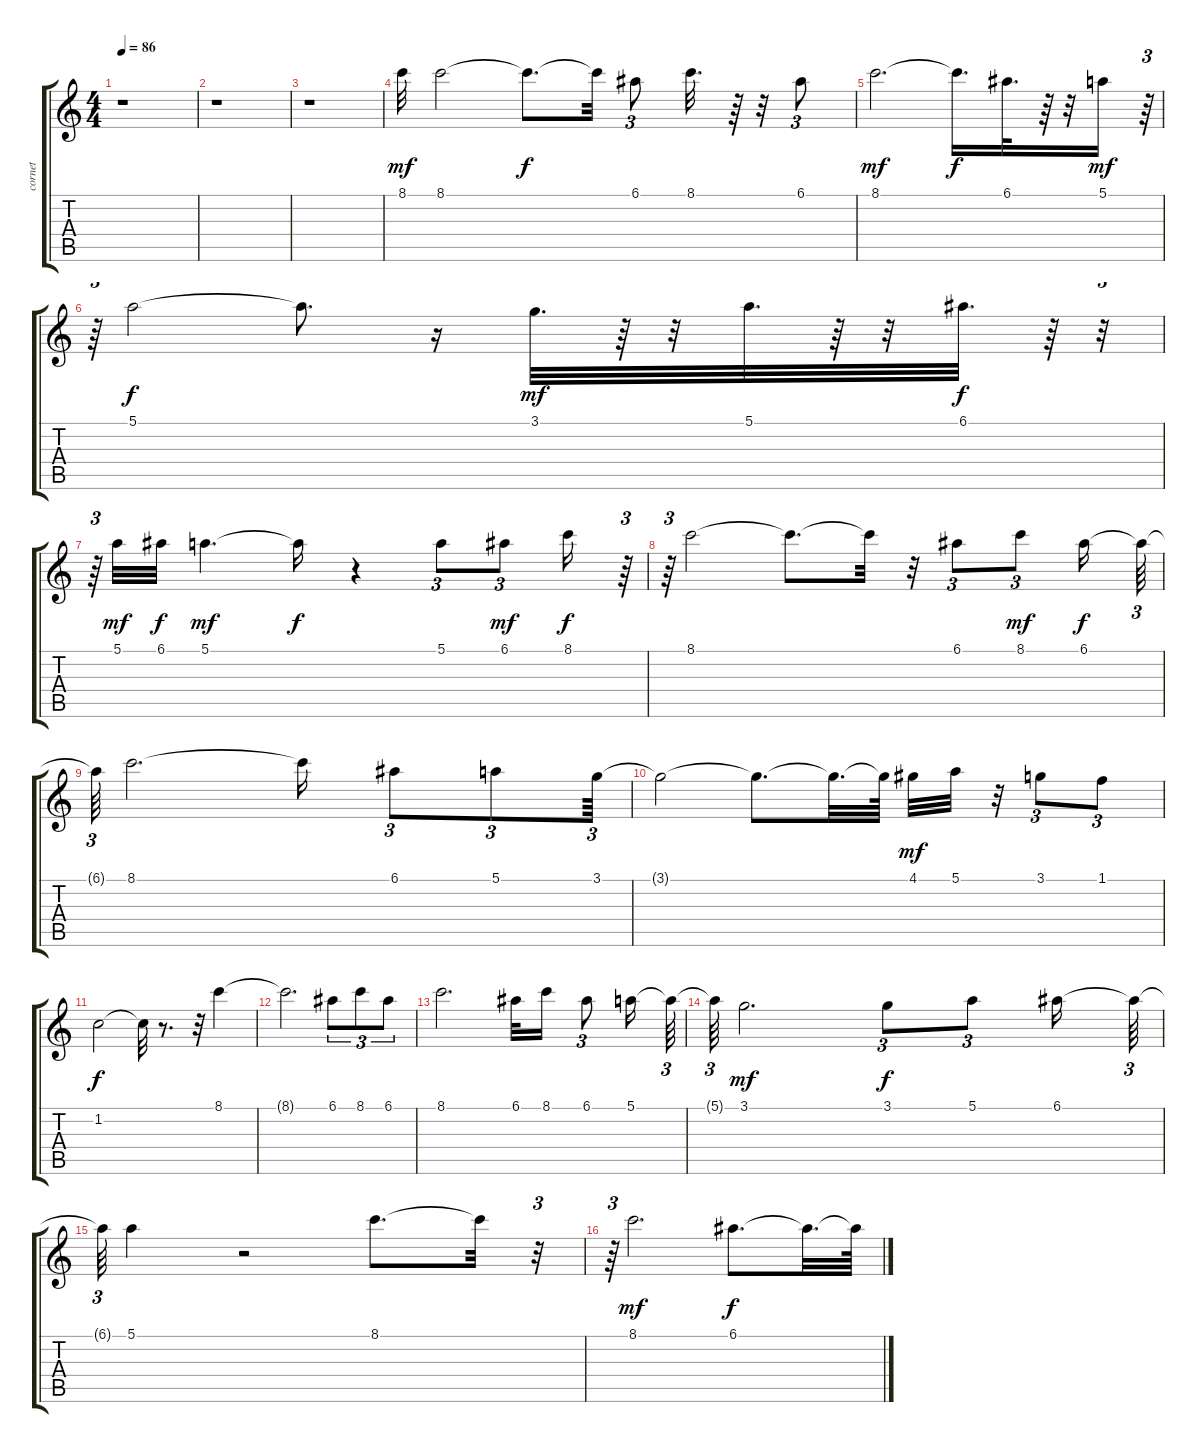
\track ("cornet" "cornet") {instrument distortionguitar}
\staff {score tabs}
\tuning (E4 B3 G3 D3 A2 E2) {hide}
\ts (4 4)
\tempo 86
\clef g2
\ks c
r.1{dy mf} |
r.1 |
r.1 |
8.1.32{volume 15} 8.1.2 8.1{t}.8{d dy f} 8.1{t}.32 6.1.8{tu (3 2)} 8.1.32{d} r.64 r.32 6.1.8{tu (3 2)} |
8.1.2{d dy mf} 8.1{t}.16{d dy f} 6.1.32{d} r.64 r.32 5.1.16{dy mf} r.64{tu (3 2)} |
r.64{tu (3 2)} 5.1.2{dy f} 5.1{t}.8{d} r.16 3.1.32{d dy mf} r.64 r.32 5.1.32{d} r.64 r.32 6.1.32{d dy f} r.64 r.32{tu (3 2)} |
r.64{tu (3 2)} 5.1.32{dy mf} 6.1.32{dy f} 5.1.4{d dy mf} 5.1{t}.16{dy f} r.4 5.1.8{tu (3 2)} 6.1.8{tu (3 2) dy mf} 8.1.16{dy f} r.64{tu (3 2)} |
r.64{tu (3 2)} 8.1.2 8.1{t}.8{d} 8.1{t}.32 r.32 6.1.8{tu (3 2)} 8.1.8{tu (3 2) dy mf} 6.1.16{dy f} 6.1{t}.64{tu (3 2)} |
6.1{t}.64{tu (3 2)} 8.1.2{d} 8.1{t}.16 6.1.8{tu (3 2)} 5.1.8{tu (3 2)} 3.1.64{tu (3 2)} |
3.1{t}.2 3.1{t}.8{d} 3.1{t}.32{d} 3.1{t}.64 4.1.32{dy mf} 5.1.32 r.32 3.1.8{tu (3 2)} 1.1.8{tu (3 2)} |
1.2.2{dy f} 1.2{t}.32 r.8{d} r.32 8.1.4 |
8.1{t}.2{d} 6.1.8{tu (3 2)} 8.1.8{tu (3 2)} 6.1.8{tu (3 2)} |
8.1.2{d} 6.1.32 8.1.16 6.1.8{tu (3 2)} 5.1.16 5.1{t}.64{tu (3 2)} |
5.1{t}.64{tu (3 2)} 3.1.2{d dy mf} 3.1.8{tu (3 2) dy f} 5.1.8{tu (3 2)} 6.1.16 6.1{t}.64{tu (3 2)} |
6.1{t}.64{tu (3 2)} 5.1.4 r.2 8.1.8{d} 8.1{t}.32 r.32{tu (3 2)} |
r.64{tu (3 2)} 8.1.2{d dy mf} 6.1.8{d dy f} 6.1{t}.32{d} 6.1{t}.64
